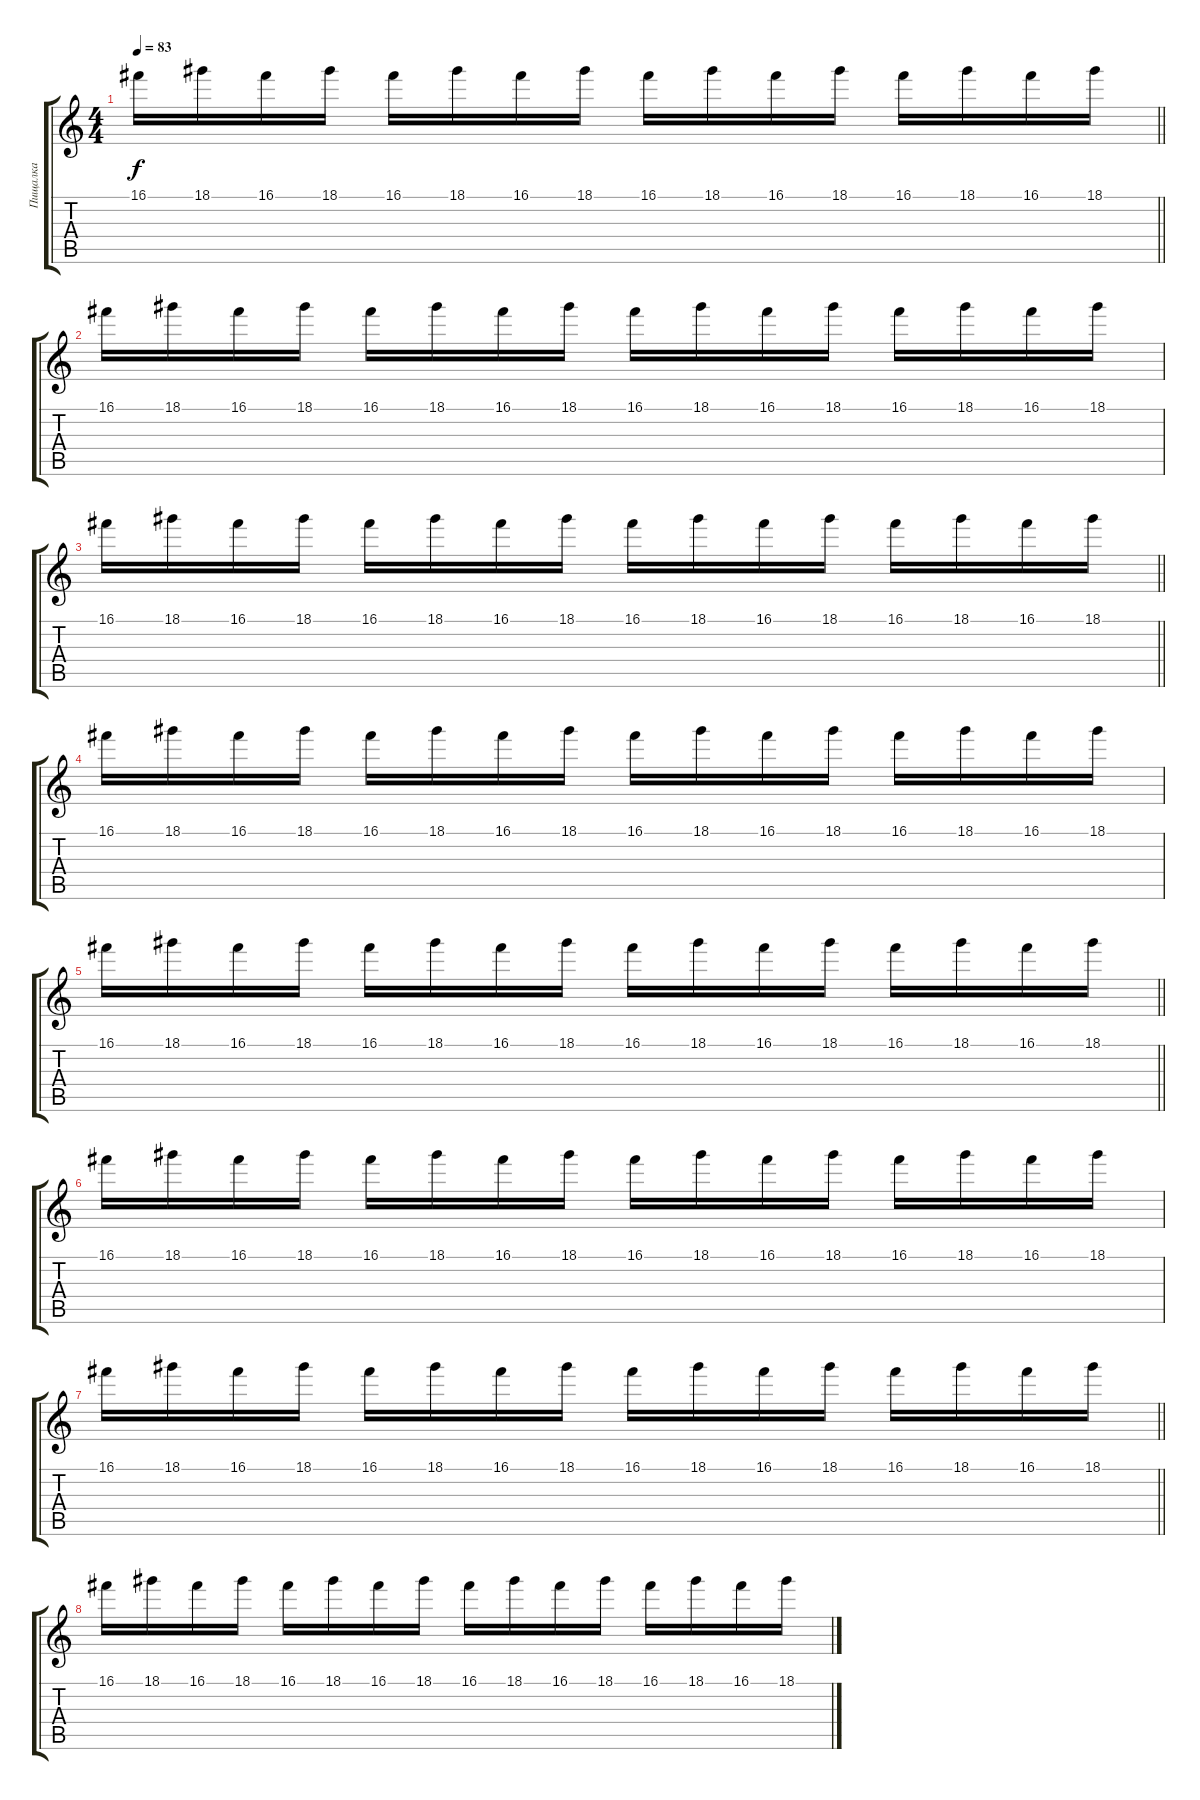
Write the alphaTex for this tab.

\track ("Пищалка" "Пищалка") {instrument banjo}
\staff {score tabs}
\tuning (D4 Ab3 E3 B2 Gb2 B1) {hide}
\displaytranspose 12
\ts (4 4)
\tempo 83
\clef g2
\barLineRight lightlight
\ks c
16.1.16{dy f} 18.1.16 16.1.16 18.1.16 16.1.16 18.1.16 16.1.16 18.1.16 16.1.16 18.1.16 16.1.16 18.1.16 16.1.16 18.1.16 16.1.16 18.1.16 |
16.1.16{volume 8} 18.1.16{volume 5} 16.1.16 18.1.16 16.1.16 18.1.16 16.1.16 18.1.16 16.1.16 18.1.16 16.1.16 18.1.16 16.1.16 18.1.16 16.1.16 18.1.16 |
\barLineRight lightlight
16.1.16 18.1.16 16.1.16 18.1.16 16.1.16 18.1.16 16.1.16 18.1.16 16.1.16 18.1.16 16.1.16 18.1.16 16.1.16 18.1.16 16.1.16 18.1.16 |
16.1.16{volume 8} 18.1.16{volume 5} 16.1.16 18.1.16 16.1.16 18.1.16 16.1.16 18.1.16 16.1.16 18.1.16 16.1.16 18.1.16 16.1.16 18.1.16 16.1.16 18.1.16 |
\barLineRight lightlight
16.1.16 18.1.16 16.1.16 18.1.16 16.1.16 18.1.16 16.1.16 18.1.16 16.1.16 18.1.16 16.1.16 18.1.16 16.1.16 18.1.16 16.1.16 18.1.16 |
16.1.16{volume 8} 18.1.16{volume 5} 16.1.16 18.1.16 16.1.16 18.1.16 16.1.16 18.1.16 16.1.16 18.1.16 16.1.16 18.1.16 16.1.16 18.1.16 16.1.16 18.1.16 |
\barLineRight lightlight
16.1.16 18.1.16 16.1.16 18.1.16 16.1.16 18.1.16 16.1.16 18.1.16 16.1.16 18.1.16 16.1.16 18.1.16 16.1.16 18.1.16 16.1.16 18.1.16 |
\section ("" "")
16.1.16{volume 8} 18.1.16{volume 5} 16.1.16 18.1.16 16.1.16 18.1.16 16.1.16 18.1.16 16.1.16 18.1.16 16.1.16 18.1.16 16.1.16 18.1.16 16.1.16 18.1.16
